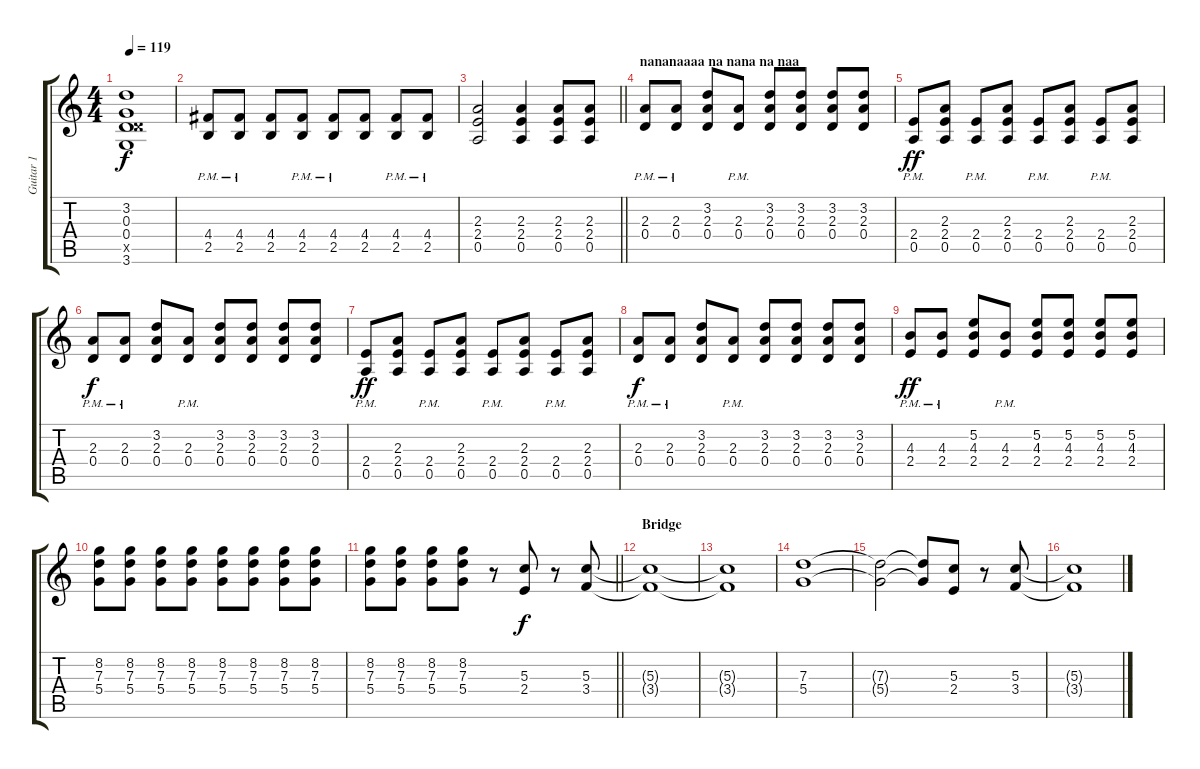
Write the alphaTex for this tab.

\track ("Guitar 1" "Guitar 1") {instrument overdrivenguitar}
\staff {score tabs}
\tuning (E4 B3 G3 D3 A2 E2) {hide}
\ts (4 4)
\tempo 119
\clef g2
\ks c
(3.2 0.3 0.4 5.5{x} 3.6).1{dy f} |
(4.4{pm} 2.5{pm}).8 (4.4{pm} 2.5{pm}).8 (4.4 2.5).8 (4.4{pm} 2.5{pm}).8 (4.4{pm} 2.5{pm}).8 (4.4 2.5).8 (4.4{pm} 2.5{pm}).8 (4.4{pm} 2.5{pm}).8 |
\barLineRight lightlight
(2.3 2.4 0.5).2 (2.3 2.4 0.5).4 (2.3 2.4 0.5).8 (2.3 2.4 0.5).8 |
\section ("" "nananaaaa na nana na naa")
(2.3{pm} 0.4{pm}).8 (2.3{pm} 0.4{pm}).8 (3.2 2.3 0.4).8 (2.3{pm} 0.4{pm}).8 (3.2 2.3 0.4).8 (3.2 2.3 0.4).8 (3.2 2.3 0.4).8 (3.2 2.3 0.4).8 |
(2.4{pm} 0.5{pm}).8{dy ff} (2.3 2.4 0.5).8 (2.4{pm} 0.5{pm}).8 (2.3 2.4 0.5).8 (2.4{pm} 0.5{pm}).8 (2.3 2.4 0.5).8 (2.4{pm} 0.5{pm}).8 (2.3 2.4 0.5).8 |
(2.3{pm} 0.4{pm}).8{dy f} (2.3{pm} 0.4{pm}).8 (3.2 2.3 0.4).8 (2.3{pm} 0.4{pm}).8 (3.2 2.3 0.4).8 (3.2 2.3 0.4).8 (3.2 2.3 0.4).8 (3.2 2.3 0.4).8 |
(2.4{pm} 0.5{pm}).8{dy ff} (2.3 2.4 0.5).8 (2.4{pm} 0.5{pm}).8 (2.3 2.4 0.5).8 (2.4{pm} 0.5{pm}).8 (2.3 2.4 0.5).8 (2.4{pm} 0.5{pm}).8 (2.3 2.4 0.5).8 |
(2.3{pm} 0.4{pm}).8{dy f} (2.3{pm} 0.4{pm}).8 (3.2 2.3 0.4).8 (2.3{pm} 0.4{pm}).8 (3.2 2.3 0.4).8 (3.2 2.3 0.4).8 (3.2 2.3 0.4).8 (3.2 2.3 0.4).8 |
(4.3{pm} 2.4{pm}).8{dy ff} (4.3{pm} 2.4{pm}).8 (5.2 4.3 2.4).8 (4.3{pm} 2.4{pm}).8 (5.2 4.3 2.4).8 (5.2 4.3 2.4).8 (5.2 4.3 2.4).8 (5.2 4.3 2.4).8 |
(8.2 7.3 5.4).8 (8.2 7.3 5.4).8 (8.2 7.3 5.4).8 (8.2 7.3 5.4).8 (8.2 7.3 5.4).8 (8.2 7.3 5.4).8 (8.2 7.3 5.4).8 (8.2 7.3 5.4).8 |
\barLineRight lightlight
(8.2 7.3 5.4).8 (8.2 7.3 5.4).8 (8.2 7.3 5.4).8 (8.2 7.3 5.4).8 r.8 (5.3 2.4).8{dy f} r.8 (5.3 3.4).8 |
\section ("" "Bridge")
(5.3{t} 3.4{t}).1 |
(5.3{t} 3.4{t}).1 |
(7.3 5.4).1 |
(7.3{t} 5.4{t}).2 (7.3{t} 5.4{t}).8 (5.3 2.4).8 r.8 (5.3 3.4).8 |
(5.3{t} 3.4{t}).1
